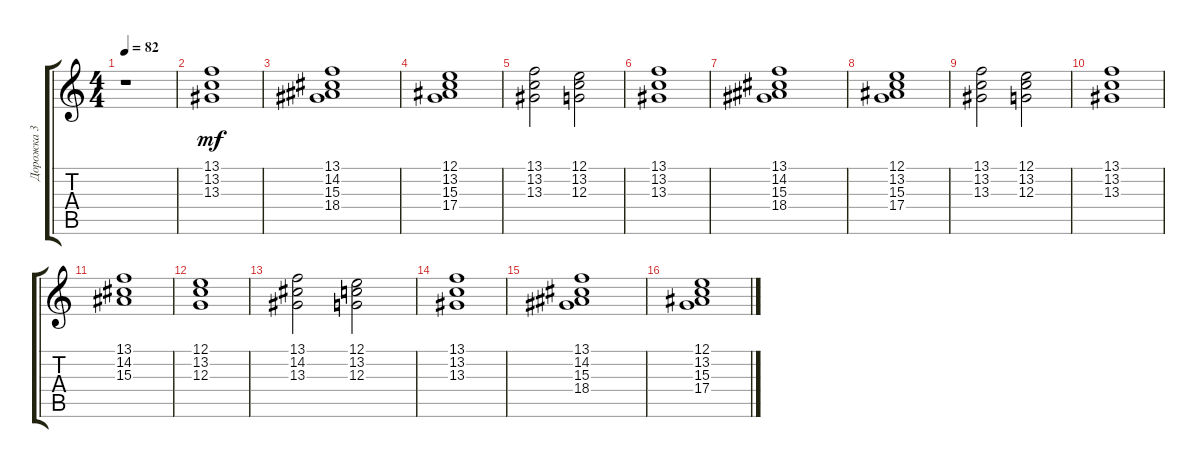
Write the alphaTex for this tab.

\track ("Дорожка 3" "Дорожка 3") {instrument stringensemble1}
\staff {score tabs}
\tuning (E4 B3 G3 D3 A2 E2) {hide}
\ts (4 4)
\tempo 82
\clef g2
\ks c
r.1{dy mf} |
(13.1 13.2 13.3).1 |
(13.1 14.2 15.3 18.4).1 |
(12.1 13.2 15.3 17.4).1 |
(13.1 13.2 13.3).2 (12.1 13.2 12.3).2 |
(13.1 13.2 13.3).1 |
(13.1 14.2 15.3 18.4).1 |
(12.1 13.2 15.3 17.4).1 |
(13.1 13.2 13.3).2 (12.1 13.2 12.3).2 |
(13.1 13.2 13.3).1 |
(13.1 14.2 15.3).1 |
(12.1 13.2 12.3).1 |
(13.1 14.2 13.3).2 (12.1 13.2 12.3).2 |
(13.1 13.2 13.3).1 |
(13.1 14.2 15.3 18.4).1 |
(12.1 13.2 15.3 17.4).1
